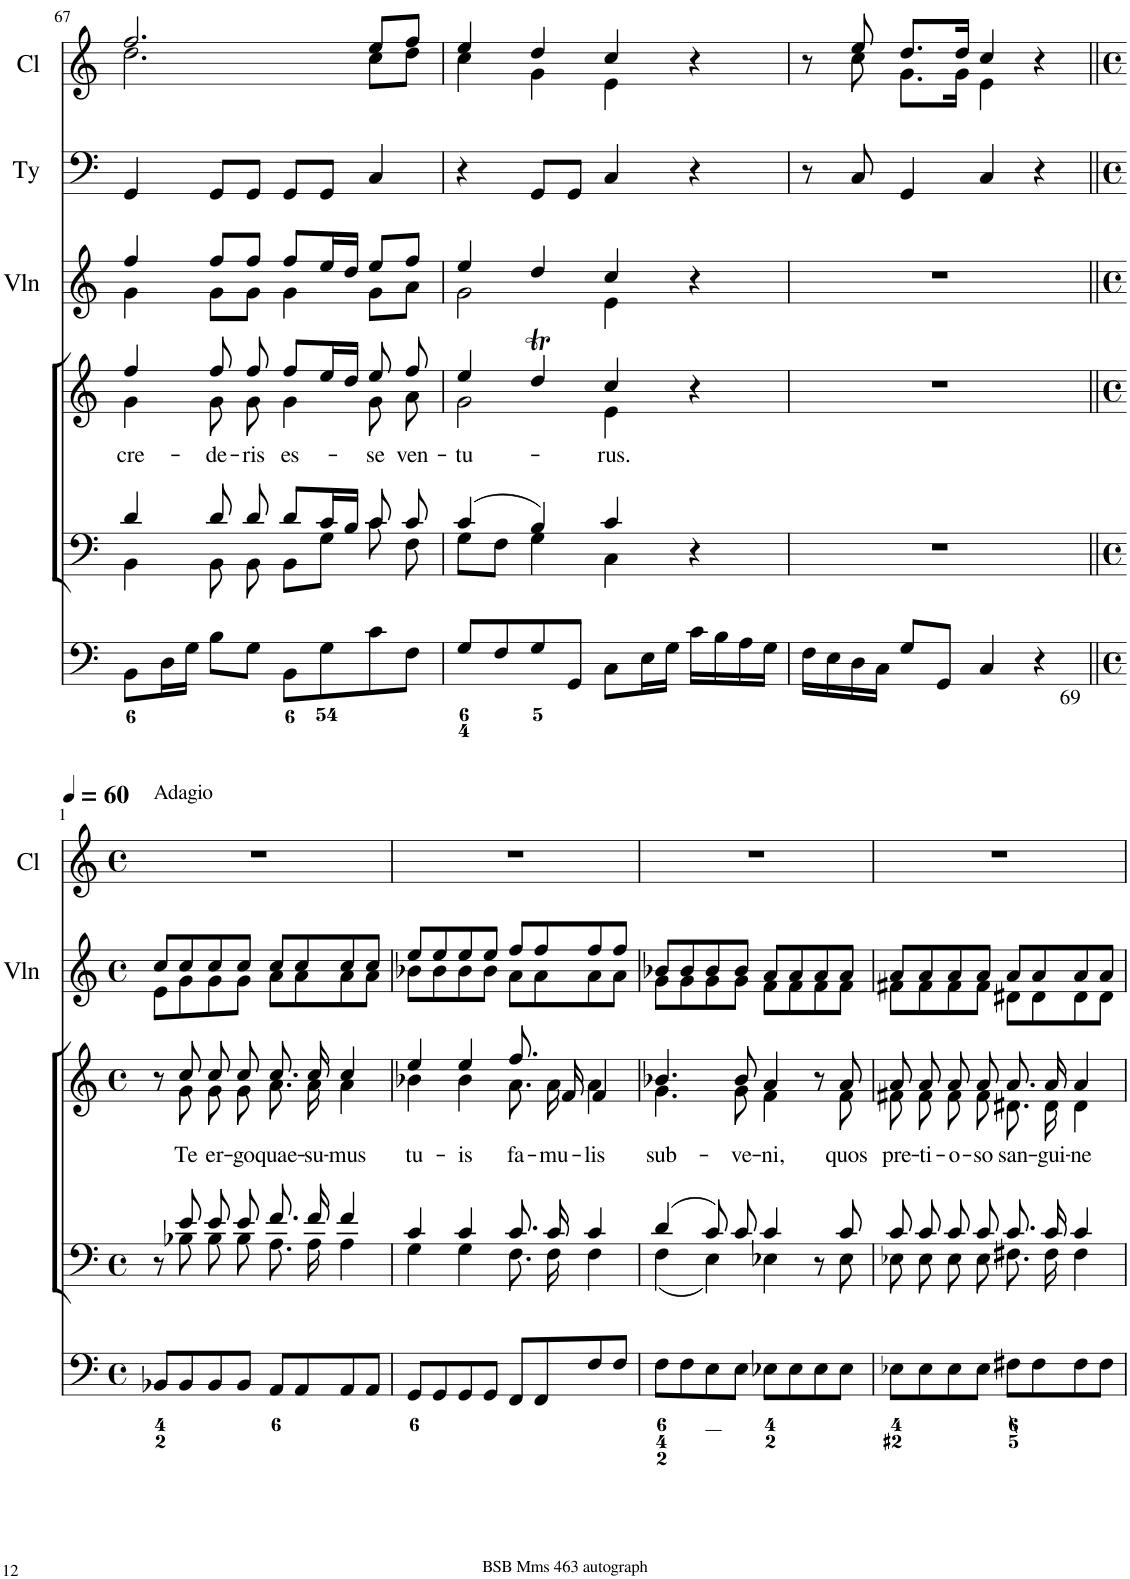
**kern	**kern	**kern	**text	**kern	**kern	**kern
*part6	*part5	*part4	*part4	*part3	*part2	*part1
*staff6	*staff5	*staff4	*staff4	*staff3	*staff2	*staff1
*I"Organo	*I"Voice	*I"Voice	*	*I"2 Violini	*I"Tympano	*I"2 Clarini
*	*	*	*	*I'Vln	*I'Ty	*I'Cl
!!LO:PB:g=z
*clefF4	*clefF4	*clefG2	*	*clefG2	*clefF4	*clefG2
*k[]	*k[]	*k[]	*	*k[]	*k[]	*k[]
*M4/4	*M4/4	*M4/4	*	*M4/4	*M4/4	*M4/4
*met(c)	*met(c)	*met(c)	*	*met(c)	*met(c)	*met(c)
=67	=67	=67	=67	=67	=67	=67
*	*^	*^	*	*	*	*
!	!	!	!	!	!LO:LY:b	!	!	!
*	*	*	*	*	*	*^	*	*^
8BB\L	4d/	4BB\	4ff/	4g\	cre-	4ff/	4g\	4GG/	2.ff/	2.dd\
16D\L	.	.	.	.	.	.	.	.	.	.
16G\JJ	.	.	.	.	.	.	.	.	.	.
!	!	!	!	!	!LO:LY:b	!	!	!	!	!
8B\L	8d/	8BB\	8ff/	8g\	-de-	8ff/L	8g\L	8GG/L	.	.
!	!	!	!	!	!LO:LY:b	!	!	!	!	!
8G\J	8d/	8BB\	8ff/	8g\	-ris	8ff/J	8g\J	8GG/J	.	.
!	!	!	!	!	!LO:LY:b	!	!	!	!	!
8BB\L	8d/L	8BB\L	8ff/L	4g\	es-	8ff/L	4g\	8GG/L	.	.
8G\	16c/L	8G\J	16ee/L	.	.	16ee/L	.	8GG/J	.	.
.	16B/JJ	.	16dd/JJ	.	.	16dd/JJ	.	.	.	.
!	!	!	!	!	!LO:LY:b	!	!	!	!	!
8c\	8c/	8c\	8ee/	8g\	-se	8ee/L	8g\L	4C/	8ee/L	8cc\L
!	!	!	!	!	!LO:LY:b	!	!	!	!	!
8F\J	8c/	8F\	8ff/	8a\	ven-	8ff/J	8a\J	.	8ff/J	8dd\J
=68	=68	=68	=68	=68	=68	=68	=68	=68	=68	=68
!	!	!	!	!	!LO:LY:b	!	!	!	!	!
8G/L	(4c/	8G\L	4ee/	2g\	-tu-	4ee/	2g\	4r	4ee/	4cc\
8F/	.	8F\J	.	.	.	.	.	.	.	.
8G/	4B/)	4G\	4ddT/	.	.	4dd/	.	8GG/L	4dd/	4g\
8GG/J	.	.	.	.	.	.	.	8GG/J	.	.
!	!	!	!	!	!LO:LY:b	!	!	!	!	!
8C\L	4c/	4C\	4cc/	4e\	-rus.	4cc/	4e\	4C/	4cc/	4e\
16E\L	.	.	.	.	.	.	.	.	.	.
16G\JJ	.	.	.	.	.	.	.	.	.	.
16c\LL	4r	4ryy	4r	4ryy	.	4r	4ryy	4r	4r	4ryy
16B\	.	.	.	.	.	.	.	.	.	.
16A\	.	.	.	.	.	.	.	.	.	.
16G\JJ	.	.	.	.	.	.	.	.	.	.
*	*v	*v	*	*	*	*v	*v	*	*	*
*	*	*v	*v	*	*	*	*	*
=69	=69	=69	=69	=69	=69	=69	=69
16F\LL	1r	1r	.	1r	8r	8r	8ryy
16E\	.	.	.	.	.	.	.
16D\	.	.	.	.	8C/	8ee/	8cc\
16C\JJ	.	.	.	.	.	.	.
8G/L	.	.	.	.	4GG/	8.dd/L	8.g\L
8GG/J	.	.	.	.	.	.	.
.	.	.	.	.	.	16dd/Jk	16g\Jk
4C/	.	.	.	.	4C/	4cc/	4e\
!LO:TX:b:t=69	!	!	!	!	!	!	!
4r	.	.	.	.	4r	4r	4ryy
*	*	*	*	*	*	*v	*v
!!LO:LB:g=z
=1||	=1||	=1||	=1||	=1||	=1||	=1||
*M4/4	*M4/4	*M4/4	*	*M4/4	*M4/4	*M4/4
*met(c)	*met(c)	*met(c)	*	*met(c)	*met(c)	*met(c)
*	*	*	*	*	*	*MM60
*	*^	*^	*	*^	*	*^
!	!	!	!	!	!	!	!	!	!LO:TX:a:t=Adagio	!
*	*	*	*	*	*	*	*	*	*v	*v
8BB-X/L	8r	8ryy	8r	8ryy	.	8cc/L	8e\L	1r	1r
!	!	!	!	!	!LO:LY:b	!	!	!	!
8BB-/	8e/	8B-X\	8cc/	8g\	Te	8cc/	8g\	.	.
!	!	!	!	!	!LO:LY:b	!	!	!	!
8BB-/	8e/	8B-\	8cc/	8g\	er-	8cc/	8g\	.	.
!	!	!	!	!	!LO:LY:b	!	!	!	!
8BB-/J	8e/	8B-\	8cc/	8g\	-go	8cc/J	8g\J	.	.
!	!	!	!	!	!LO:LY:b	!	!	!	!
8AA/L	8.f/	8.A\	8.cc/	8.a\	quae-	8cc/L	8a\L	.	.
8AA/	.	.	.	.	.	8cc/	8a\	.	.
!	!	!	!	!	!LO:LY:b	!	!	!	!
.	16f/	16A\	16cc/	16a\	-su-	.	.	.	.
!	!	!	!	!	!LO:LY:b	!	!	!	!
8AA/	4f/	4A\	4cc/	4a\	-mus	8cc/	8a\	.	.
8AA/J	.	.	.	.	.	8cc/J	8a\J	.	.
=2	=2	=2	=2	=2	=2	=2	=2	=2	=2
!	!	!	!	!	!LO:LY:b	!	!	!	!
8GG/L	4c/	4G\	4ee/	4b-X\	tu-	8ee/L	8b-X\L	1r	1r
8GG/	.	.	.	.	.	8ee/	8b-\	.	.
!	!	!	!	!	!LO:LY:b	!	!	!	!
8GG/	4c/	4G\	4ee/	4b-\	-is	8ee/	8b-\	.	.
8GG/J	.	.	.	.	.	8ee/J	8b-\J	.	.
!	!	!	!	!	!LO:LY:b	!	!	!	!
8FF/L	8.c/	8.F\	8.ff/	8.a\	fa-	8ff/L	8a\L	.	.
8FF/	.	.	.	.	.	8ff/	8a\	.	.
!	!	!	!	!	!LO:LY:b	!	!	!	!
.	16c/	16F\	16f/	16a\	-mu-	.	.	.	.
!	!	!	!	!	!LO:LY:b	!	!	!	!
8F/	4c/	4F\	4f/	4a\	-lis	8ff/	8a\	.	.
8F/J	.	.	.	.	.	8ff/J	8a\J	.	.
=3	=3	=3	=3	=3	=3	=3	=3	=3	=3
!	!	!	!	!	!LO:LY:b	!	!	!	!
8F\L	(4d/	(4F\	4.b-X/	4.g\	sub-	8b-X/L	8g\L	1r	1r
8F\	.	.	.	.	.	8b-/	8g\	.	.
8E\	8c/)	4E\)	.	.	.	8b-/	8g\	.	.
!	!	!	!	!	!LO:LY:b	!	!	!	!
8E\J	8c/	.	8b-/	8g\	-ve-	8b-/J	8g\J	.	.
!	!	!	!	!	!LO:LY:b	!	!	!	!
8E-X\L	4c/	4E-X\	4a/	4f\	-ni,	8a/L	8f\L	.	.
8E-\	.	.	.	.	.	8a/	8f\	.	.
8E-\	8r	8ryy	8r	8ryy	.	8a/	8f\	.	.
!	!	!	!	!	!LO:LY:b	!	!	!	!
8E-\J	8c/	8E-\	8a/	8f\	quos	8a/J	8f\J	.	.
=4	=4	=4	=4	=4	=4	=4	=4	=4	=4
!	!	!	!	!	!LO:LY:b	!	!	!	!
8E-X\L	8c/	8E-X\	8a/	8f#X\	pre-	8a/L	8f#X\L	1r	1r
!	!	!	!	!	!LO:LY:b	!	!	!	!
8E-\	8c/	8E-\	8a/	8f#\	-ti-	8a/	8f#\	.	.
!	!	!	!	!	!LO:LY:b	!	!	!	!
8E-\	8c/	8E-\	8a/	8f#\	-o-	8a/	8f#\	.	.
!	!	!	!	!	!LO:LY:b	!	!	!	!
8E-\J	8c/	8E-\	8a/	8f#\	-so	8a/J	8f#\J	.	.
!	!	!	!	!	!LO:LY:b	!	!	!	!
8F#X\L	8.c/	8.F#X\	8.a/	8.d#X\	san-	8a/L	8d#X\L	.	.
8F#\	.	.	.	.	.	8a/	8d#\	.	.
!	!	!	!	!	!LO:LY:b	!	!	!	!
.	16c/	16F#\	16a/	16d#\	-gui-	.	.	.	.
!	!	!	!	!	!LO:LY:b	!	!	!	!
8F#\	4c/	4F#\	4a/	4d#\	-ne	8a/	8d#\	.	.
8F#\J	.	.	.	.	.	8a/J	8d#\J	.	.
*	*v	*v	*	*	*	*v	*v	*	*
*	*	*v	*v	*	*	*	*
=	=	=	=	=	=	=
*-	*-	*-	*-	*-	*-	*-
